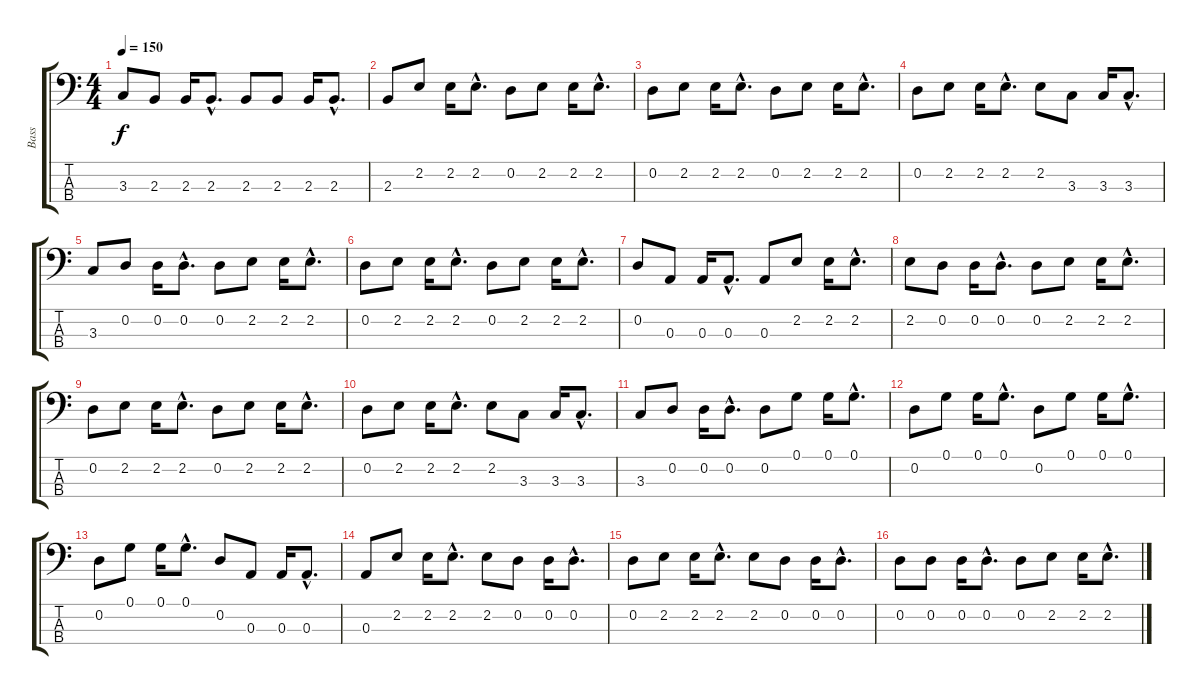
\track ("Bass" "Bass") {instrument electricbassfinger}
\staff {score tabs}
\tuning (G2 D2 A1 E1) {hide}
\ts (4 4)
\tempo 150
\clef f4
\ks c
3.3.8{dy f} 2.3.8 2.3.16 2.3{hac}.8{d} 2.3.8 2.3.8 2.3.16 2.3{hac}.8{d} |
2.3.8 2.2.8 2.2.16 2.2{hac}.8{d} 0.2.8 2.2.8 2.2.16 2.2{hac}.8{d} |
0.2.8 2.2.8 2.2.16 2.2{hac}.8{d} 0.2.8 2.2.8 2.2.16 2.2{hac}.8{d} |
0.2.8 2.2.8 2.2.16 2.2{hac}.8{d} 2.2.8 3.3.8 3.3.16 3.3{hac}.8{d} |
3.3.8 0.2.8 0.2.16 0.2{hac}.8{d} 0.2.8 2.2.8 2.2.16 2.2{hac}.8{d} |
0.2.8 2.2.8 2.2.16 2.2{hac}.8{d} 0.2.8 2.2.8 2.2.16 2.2{hac}.8{d} |
0.2.8 0.3.8 0.3.16 0.3{hac}.8{d} 0.3.8 2.2.8 2.2.16 2.2{hac}.8{d} |
2.2.8 0.2.8 0.2.16 0.2{hac}.8{d} 0.2.8 2.2.8 2.2.16 2.2{hac}.8{d} |
0.2.8 2.2.8 2.2.16 2.2{hac}.8{d} 0.2.8 2.2.8 2.2.16 2.2{hac}.8{d} |
0.2.8 2.2.8 2.2.16 2.2{hac}.8{d} 2.2.8 3.3.8 3.3.16 3.3{hac}.8{d} |
3.3.8 0.2.8 0.2.16 0.2{hac}.8{d} 0.2.8 0.1.8 0.1.16 0.1{hac}.8{d} |
0.2.8 0.1.8 0.1.16 0.1{hac}.8{d} 0.2.8 0.1.8 0.1.16 0.1{hac}.8{d} |
0.2.8 0.1.8 0.1.16 0.1{hac}.8{d} 0.2.8 0.3.8 0.3.16 0.3{hac}.8{d} |
0.3.8 2.2.8 2.2.16 2.2{hac}.8{d} 2.2.8 0.2.8 0.2.16 0.2{hac}.8{d} |
0.2.8 2.2.8 2.2.16 2.2{hac}.8{d} 2.2.8 0.2.8 0.2.16 0.2{hac}.8{d} |
0.2.8 0.2.8 0.2.16 0.2{hac}.8{d} 0.2.8 2.2.8 2.2.16 2.2{hac}.8{d}
